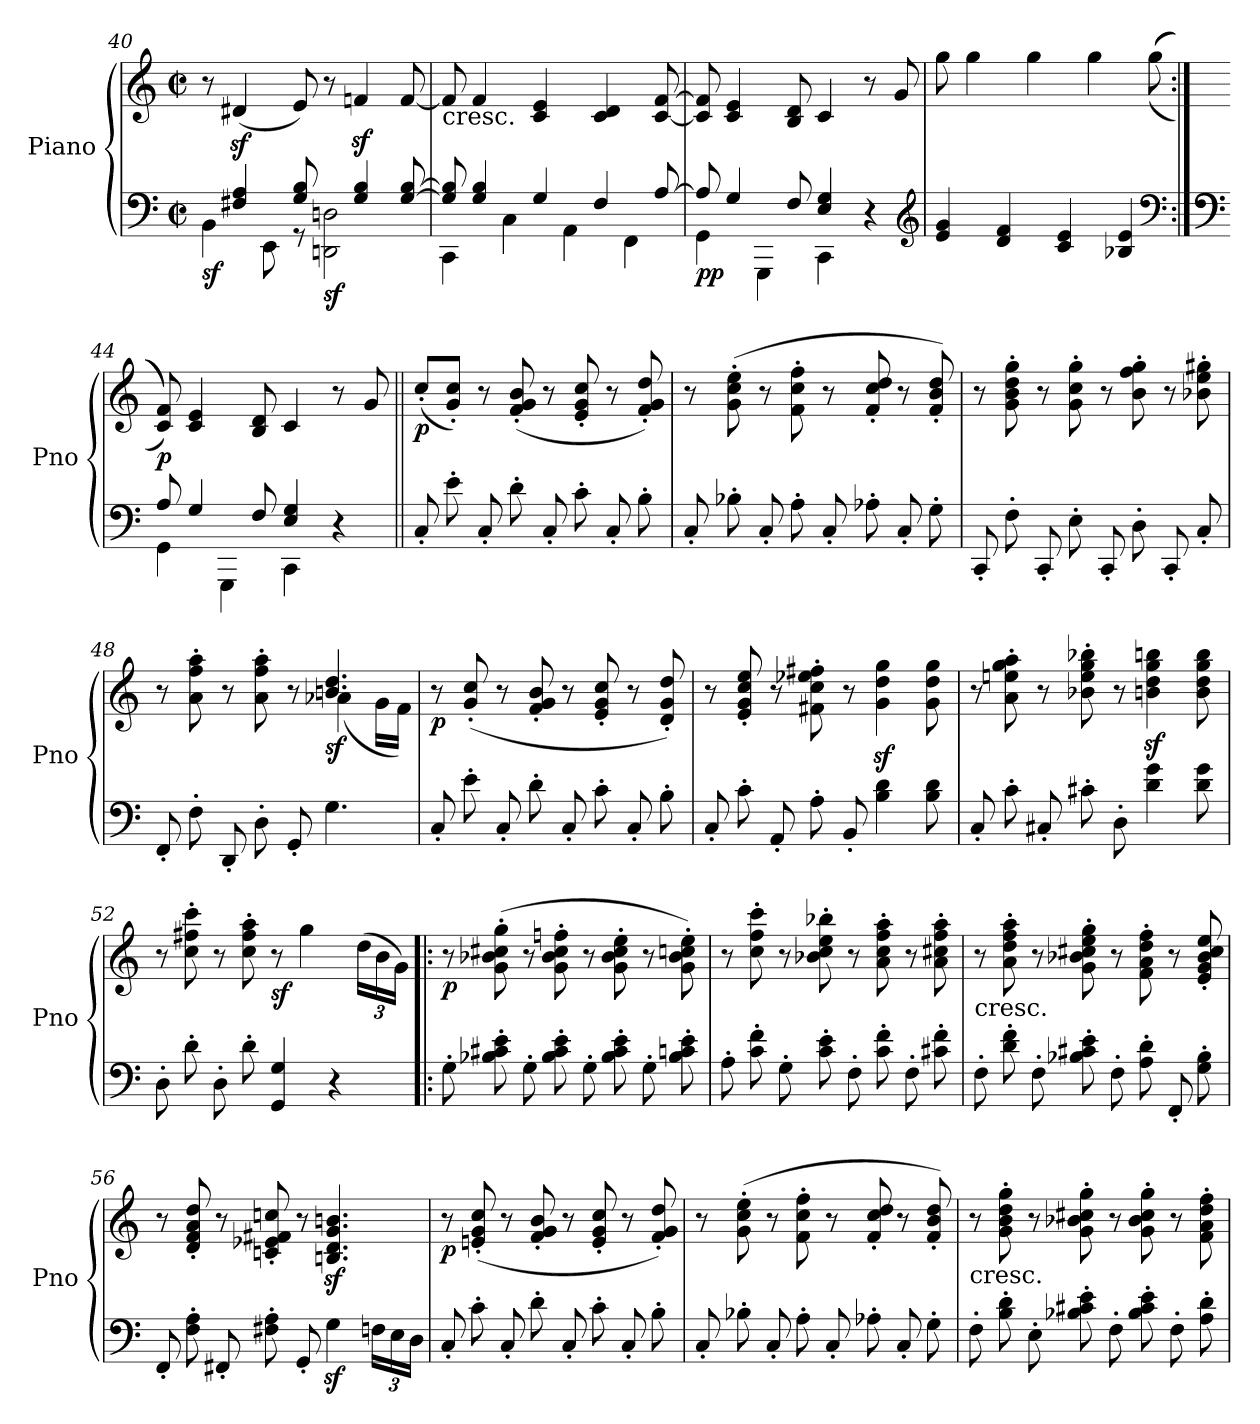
**kern	**kern	**dynam
*part1	*part1	*part1
*staff2	*staff1	*staff1/2
*I"Piano	*	*
*I'Pno	*	*
*clefF4	*clefG2	*
*k[]	*k[]	*
*C:	*C:	*
*M2/2	*M2/2	*
*met(c|)	*met(c|)	*
=40	=40	=40
*^	*	*
!	!	!	!LO:DY:b=2
8ryy	4BB\	8r	sf
4F#X/ 4A/	.	(4d#Xz>/	.
.	8EE\	.	.
8G/ 8B/	8rGG	8e/)	.
!	!	!	!LO:DY:b=2
8ryy	2DDn\ 2Dn\	8r	sf
4G/ 4B/	.	4fnz>/	.
[8G/ [8B/	.	[8f/	.
=41	=41	=41	=41
!	!	!LO:TX:b:t=cresc.	!
8G/] 8B/]	4CC\	8f/]	.
4G/ 4B/	.	4f/	.
.	4C\	.	.
4G/	.	4c/ 4e/	.
.	4AA\	.	.
4F/	.	4c/ 4d/	.
.	4FF\	.	.
[8A/	.	[8c/ [8f/	.
=42	=42	=42	=42
!	!	!	!LO:DY:b=2
!	!	!	!LO:DY:n=1:b
8A/]	4GG\	8c/] 8f/]	p p
4G/	.	4c/ 4e/	.
.	4GGG\	.	.
8F/	.	8B/ 8d/	.
4E/ 4G/	4CC\	4c/	.
4ryy	4r	8r	.
.	.	8g/	.
*v	*v	*	*
*clefG2	*	*
=43	=43	=43
4e/ 4g/	8gg\	.
.	4gg\	.
4d/ 4f/	.	.
.	4gg\	.
4c/ 4e/	.	.
.	4gg\	.
4B-X/ 4e/	.	.
.	(((8gg\	.
*clefF4	*	*
!!LO:LB:g=z
=44:|!	=44:|!	=44:|!
*clefF4	*	*
*^	*	*
!	!	!	!LO:DY:b
8A/	4GG\	8c/ 8f/)))	p
4G/	.	4c/ 4e/	.
.	4GGG\	.	.
8F/	.	8B/ 8d/	.
4E/ 4G/	4CC\	4c/	.
4ryy	4r	8r	.
.	.	8g/	.
*v	*v	*	*
=45||	=45||	=45||
!	!	!LO:DY:b
8C'/	(8cc'/L	p
8e'\	8g/' 8cc/'J)	.
8C'/	8r	.
8d'\	(8f/' 8g/' 8b/'	.
8C'/	8r	.
8c'\	8e/' 8g/' 8cc/'	.
8C'/	8r	.
8B'\	8f/' 8g/' 8dd/')	.
=46	=46	=46
8C'/	8r	.
8B-X'\	(8g\' 8cc\' 8ee\'	.
8C'/	8r	.
8A'\	8f\' 8cc\' 8ff\'	.
8C'/	8r	.
8A-X'\	8f/' 8cc/' 8dd/'	.
8C'/	8r	.
8G'\	8f/' 8b/' 8dd/')	.
=47	=47	=47
8CC'/	8r	.
8F'\	8g\' 8b\' 8dd\' 8gg\'	.
8CC'/	8r	.
8E'\	8g\' 8cc\' 8gg\'	.
8CC'/	8r	.
8D'\	8b\' 8ff\' 8gg\'	.
8CC'/	8r	.
8C'/	8b-X\' 8ee\' 8gg#X\'	.
!!LO:LB:g=z
=48	=48	=48
*	*^	*
8FF'/	8r	8ryy	.
*	*v	*v	*
8F'\	8a\' 8ff\' 8aa\'	.
8DD'/	8r	.
8D'\	8a\' 8ff\' 8aa\'	.
8GG'/	8r	.
*	*^	*
!	!	!	!LO:DY:b
4.G\	4.bn/ 4.dd/	(4a-X\	sf
.	.	16g\LL	.
.	.	16f\JJ)	.
=49	=49	=49	=49
!	!	!	!LO:DY:b
*	*v	*v	*
8C'/	8r	p
8e'\	(8g/' 8cc/'	.
8C'/	8r	.
8d'\	8f/' 8g/' 8b/'	.
8C'/	8r	.
8c'\	8e/' 8g/' 8cc/'	.
8C'/	8r	.
8B'\	8d/' 8g/' 8dd/')	.
=50	=50	=50
8C'/	8r	.
8c'\	8e/' 8g/' 8cc/' 8ee/'	.
8AA'/	8r	.
8A'\	8f#X\' 8cc\' 8ee-X\' 8ff#X\'	.
8BB'/	8r	.
4B\ 4d\	4g\z< 4dd\z< 4gg\z<	.
8B\ 8d\	8g\ 8dd\ 8gg\	.
=51	=51	=51
8C'/	8r	.
8c'\	8a\' 8een\' 8gg\' 8aa\'	.
8C#X'/	8r	.
8c#X'\	8b-X\' 8ee\' 8gg\' 8bb-X\'	.
8D'\	8r	.
4d\ 4g\	4bn\z< 4dd\z< 4gg\z< 4bbn\z<	.
8d\ 8g\	8b\ 8dd\ 8gg\ 8bb\	.
!!LO:LB:g=z
=52	=52	=52
8D'\	8r	.
8d'\	8cc\' 8ff#X\' 8ccc\'	.
8D'\	8r	.
8d'\	8cc\' 8ff#\' 8aa\'	.
!	!	!LO:DY:b
4GG/ 4G/	8r	sf
.	4gg\	.
4r	.	.
*	*Xbrackettup	*
.	(24dd\LL	.
.	24b\	.
.	24g\JJ)	.
=53!|:	=53!|:	=53!|:
!	!	!LO:DY:b
8G'\	8r	p
8B-X\' 8c#X\' 8e\'	(8g\' 8b-X\' 8cc#X\' 8gg\'	.
8G'\	8r	.
8B-\' 8c#\' 8e\'	8g\' 8b-\' 8cc#\' 8ffn\'	.
8G'\	8r	.
8B-\' 8c#\' 8e\'	8g\' 8b-\' 8cc#\' 8ee\'	.
8G'\	8r	.
8B-\' 8cn\' 8e\'	8g\' 8b-\' 8ccn\' 8ee\')	.
=54	=54	=54
8A'\	8r	.
8c\' 8f\'	8cc\' 8ff\' 8ccc\'	.
8G'\	8r	.
8c\' 8e\'	8b-X\' 8cc\' 8ee\' 8bb-X\'	.
8F'\	8r	.
8c\' 8f\'	8a\' 8cc\' 8ff\' 8aa\'	.
8F'\	8r	.
8c#X\' 8f\'	8a\' 8cc#X\' 8ff\' 8aa\'	.
=55	=55	=55
!	!LO:TX:b:t=cresc.	!
8F'\	8r	.
8d\' 8f\'	8a\' 8dd\' 8ff\' 8aa\'	.
8F'\	8r	.
8B-X\' 8c#X\' 8e\'	8g\' 8b-X\' 8cc#X\' 8ee\' 8gg\'	.
8F'\	8r	.
8A\' 8d\'	8f\' 8a\' 8dd\' 8ff\'	.
8FF'/	8r	.
8G\' 8B-\'	8e/' 8g/' 8b-/' 8cc#/' 8ee/'	.
!!LO:PB:g=z
=56	=56	=56
8FF'/	8r	.
8F\' 8A\'	8d/' 8f/' 8a/' 8dd/'	.
8FF#X'/	8r	.
8F#X\' 8A\'	8cn/' 8e-X/' 8f#X/' 8ccn/'	.
8GG'/	8r	.
4Gz<\	4.Bn/z< 4.d/z< 4.g/z< 4.bn/z<	.
*Xbrackettup	*	*
24Fn\LL	.	.
24E\	.	.
24D\JJ	.	.
=57	=57	=57
!	!	!LO:DY:b
8C'/	8r	p
8c'\	(8en/' 8g/' 8cc/'	.
8C'/	8r	.
8d'\	8f/' 8g/' 8b/'	.
8C'/	8r	.
8c'\	8e/' 8g/' 8cc/'	.
8C'/	8r	.
8B'\	8f/' 8g/' 8dd/')	.
=58	=58	=58
8C'/	8r	.
8B-X'\	(8g\' 8cc\' 8ee\'	.
8C'/	8r	.
8A'\	8f\' 8cc\' 8ff\'	.
8C'/	8r	.
8A-X'\	8f/' 8cc/' 8dd/'	.
8C'/	8r	.
8G'\	8f/' 8b/' 8dd/')	.
=59	=59	=59
!LO:TX:a:t=cresc.	!	!
8F'\	8r	.
8B\' 8d\'	8g\' 8b\' 8dd\' 8gg\'	.
8E'\	8r	.
8B-X\' 8c#X\' 8e\'	8g\' 8b-X\' 8cc#X\' 8gg\'	.
8F'\	8r	.
8B-\' 8c#\' 8e\'	8g\' 8b-\' 8cc#\' 8gg\'	.
8F'\	8r	.
8A\' 8d\'	8f\' 8a\' 8dd\' 8ff\'	.
=	=	=
*-	*-	*-
